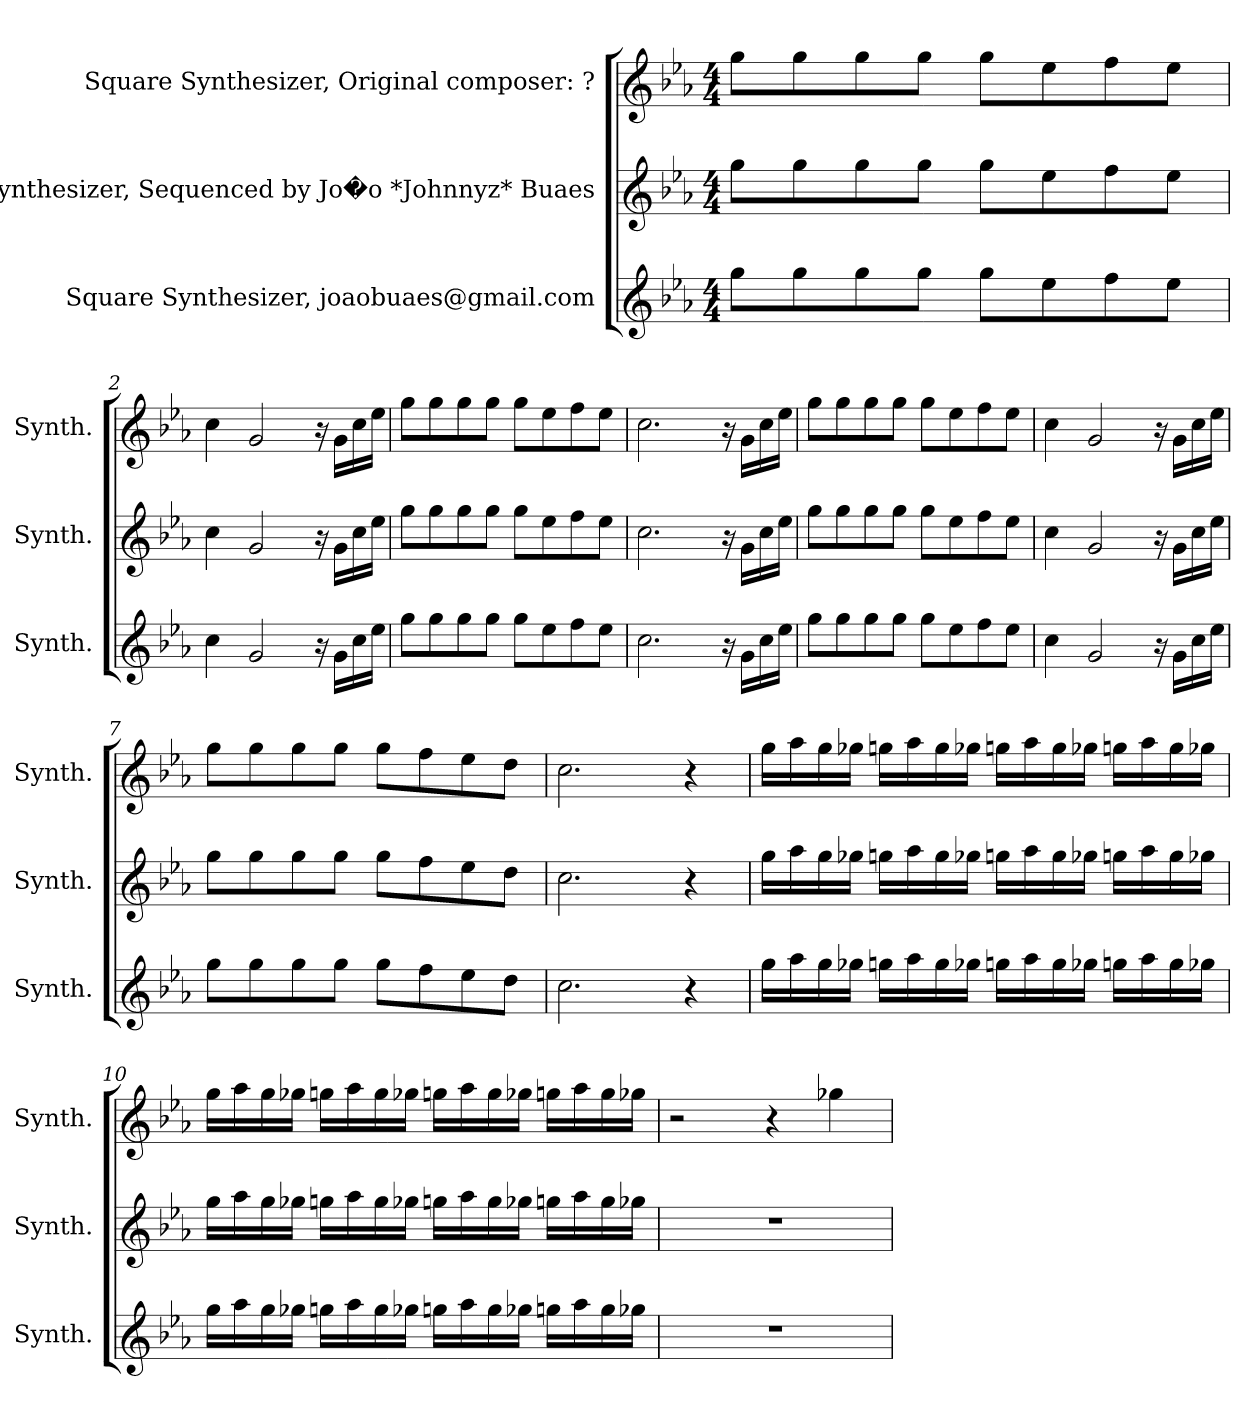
**kern	**kern	**kern
*part3	*part2	*part1
*staff3	*staff2	*staff1
*I"Square Synthesizer, joaobuaes@gmail.com	*I"Square Synthesizer, Sequenced by Jo�o *Johnnyz* Buaes	*I"Square Synthesizer, Original composer: ?
*I'Synth.	*I'Synth.	*I'Synth.
*clefG2	*clefG2	*clefG2
*k[b-e-a-]	*k[b-e-a-]	*k[b-e-a-]
*M4/4	*M4/4	*M4/4
*MM150	*MM150	*MM150
=1	=1	=1
8gg\L	8gg\L	8gg\L
8gg\	8gg\	8gg\
8gg\	8gg\	8gg\
8gg\J	8gg\J	8gg\J
8gg\L	8gg\L	8gg\L
8ee-\	8ee-\	8ee-\
8ff\	8ff\	8ff\
8ee-\J	8ee-\J	8ee-\J
=2	=2	=2
4cc\	4cc\	4cc\
2g/	2g/	2g/
16r	16r	16r
16g\LL	16g\LL	16g\LL
16cc\	16cc\	16cc\
16ee-\JJ	16ee-\JJ	16ee-\JJ
!!LO:LB:g=z
=3	=3	=3
8gg\L	8gg\L	8gg\L
8gg\	8gg\	8gg\
8gg\	8gg\	8gg\
8gg\J	8gg\J	8gg\J
8gg\L	8gg\L	8gg\L
8ee-\	8ee-\	8ee-\
8ff\	8ff\	8ff\
8ee-\J	8ee-\J	8ee-\J
=4	=4	=4
2.cc\	2.cc\	2.cc\
16r	16r	16r
16g\LL	16g\LL	16g\LL
16cc\	16cc\	16cc\
16ee-\JJ	16ee-\JJ	16ee-\JJ
=5	=5	=5
8gg\L	8gg\L	8gg\L
8gg\	8gg\	8gg\
8gg\	8gg\	8gg\
8gg\J	8gg\J	8gg\J
8gg\L	8gg\L	8gg\L
8ee-\	8ee-\	8ee-\
8ff\	8ff\	8ff\
8ee-\J	8ee-\J	8ee-\J
=6	=6	=6
4cc\	4cc\	4cc\
2g/	2g/	2g/
16r	16r	16r
16g\LL	16g\LL	16g\LL
16cc\	16cc\	16cc\
16ee-\JJ	16ee-\JJ	16ee-\JJ
=7	=7	=7
8gg\L	8gg\L	8gg\L
8gg\	8gg\	8gg\
8gg\	8gg\	8gg\
8gg\J	8gg\J	8gg\J
8gg\L	8gg\L	8gg\L
8ff\	8ff\	8ff\
8ee-\	8ee-\	8ee-\
8dd\J	8dd\J	8dd\J
=8	=8	=8
2.cc\	2.cc\	2.cc\
4r	4r	4r
!!LO:LB:g=z
=9	=9	=9
16gg\LL	16gg\LL	16gg\LL
16aa-\	16aa-\	16aa-\
16gg\	16gg\	16gg\
16gg-X\JJ	16gg-X\JJ	16gg-X\JJ
16ggn\LL	16ggn\LL	16ggn\LL
16aa-\	16aa-\	16aa-\
16gg\	16gg\	16gg\
16gg-X\JJ	16gg-X\JJ	16gg-X\JJ
16ggn\LL	16ggn\LL	16ggn\LL
16aa-\	16aa-\	16aa-\
16gg\	16gg\	16gg\
16gg-X\JJ	16gg-X\JJ	16gg-X\JJ
16ggn\LL	16ggn\LL	16ggn\LL
16aa-\	16aa-\	16aa-\
16gg\	16gg\	16gg\
16gg-X\JJ	16gg-X\JJ	16gg-X\JJ
!!LO:LB:g=z
=10	=10	=10
16gg\LL	16gg\LL	16gg\LL
16aa-\	16aa-\	16aa-\
16gg\	16gg\	16gg\
16gg-X\JJ	16gg-X\JJ	16gg-X\JJ
16ggn\LL	16ggn\LL	16ggn\LL
16aa-\	16aa-\	16aa-\
16gg\	16gg\	16gg\
16gg-X\JJ	16gg-X\JJ	16gg-X\JJ
16ggn\LL	16ggn\LL	16ggn\LL
16aa-\	16aa-\	16aa-\
16gg\	16gg\	16gg\
16gg-X\JJ	16gg-X\JJ	16gg-X\JJ
16ggn\LL	16ggn\LL	16ggn\LL
16aa-\	16aa-\	16aa-\
16gg\	16gg\	16gg\
16gg-X\JJ	16gg-X\JJ	16gg-X\JJ
=11	=11	=11
1r	1r	2r
.	.	4r
.	.	4gg-X\
=	=	=
*-	*-	*-
